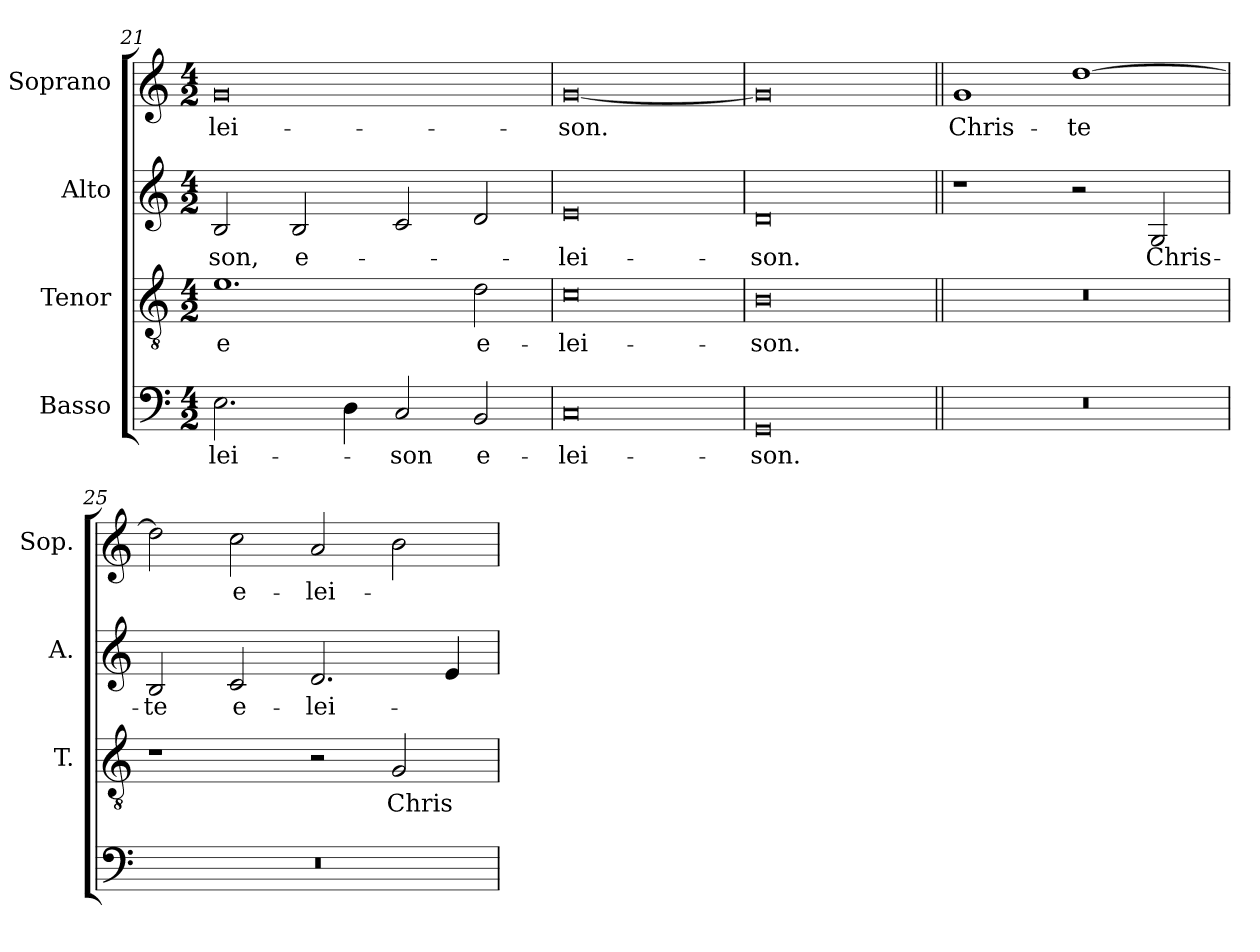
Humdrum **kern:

**kern	**text	**kern	**text	**kern	**text	**kern	**text
*part4	*part4	*part3	*part3	*part2	*part2	*part1	*part1
*staff4	*staff4	*staff3	*staff3	*staff2	*staff2	*staff1	*staff1
*I"Basso	*	*I"Tenor	*	*I"Alto	*	*I"Soprano	*
*	*	*I'T.	*	*I'A.	*	*I'Sop.	*
*clefF4	*	*clefGv2	*	*clefG2	*	*clefG2	*
*	*	*ITrd7c12	*	*	*	*	*
*k[]	*	*k[]	*	*k[]	*	*k[]	*
*C:	*	*C:	*	*C:	*	*C:	*
*M4/2	*	*M4/2	*	*M4/2	*	*M4/2	*
=21	=21	=21	=21	=21	=21	=21	=21
!	!LO:LY:b:color=#000000	!	!	!	!	!	!
!	!	!	!LO:LY:b:color=#000000	!	!	!	!
!	!	!	!	!	!LO:LY:b:color=#000000	!	!
!	!	!	!	!	!	!	!LO:LY:b:color=#000000
2.Ei\	-lei-	1.Ei	-e	2Bi/	-son,	0gi	-lei-
!	!	!	!	!	!LO:LY:b:color=#000000	!	!
.	.	.	.	2Bi/	e-	.	.
4Di\	.	.	.	.	.	.	.
!	!LO:LY:b:color=#000000	!	!	!	!	!	!
2Ci/	-son	.	.	2ci/	.	.	.
!	!LO:LY:b:color=#000000	!	!	!	!	!	!
!	!	!	!LO:LY:b:color=#000000	!	!	!	!
2BBi/	e-	2Di\	e-	2di/	.	.	.
=22	=22	=22	=22	=22	=22	=22	=22
!	!LO:LY:b:color=#000000	!	!	!	!	!	!
!	!	!	!LO:LY:b:color=#000000	!	!	!	!
!	!	!	!	!	!LO:LY:b:color=#000000	!	!
!	!	!	!	!	!	!	!LO:LY:b:color=#000000
0Ci	-lei-	0Ci	-lei-	0ei	-lei-	[0gi	-son.
=23	=23	=23	=23	=23	=23	=23	=23
!	!LO:LY:b:color=#000000	!	!	!	!	!	!
!	!	!	!LO:LY:b:color=#000000	!	!	!	!
!	!	!	!	!	!LO:LY:b:color=#000000	!	!
0GGi	-son.	0BBi	-son.	0di	-son.	0gi]	.
=24||	=24||	=24||	=24||	=24||	=24||	=24||	=24||
!LO:N:vis=1	!	!LO:N:vis=1	!	!	!	!	!
!	!	!	!	!	!	!	!LO:LY:b:color=#000000
0r	.	0r	.	1r	.	1gi	Chris-
!	!	!	!	!	!	!	!LO:LY:b:color=#000000
.	.	.	.	2r	.	[1ddi	-te
!	!	!	!	!	!LO:LY:b:color=#000000	!	!
.	.	.	.	2Gi/	Chris-	.	.
=25	=25	=25	=25	=25	=25	=25	=25
!LO:N:vis=1	!	!	!	!	!	!	!
!	!	!	!	!	!LO:LY:b:color=#000000	!	!
0r	.	1r	.	2Bi/	-te	2ddi\]	.
!	!	!	!	!	!LO:LY:b:color=#000000	!	!
!	!	!	!	!	!	!	!LO:LY:b:color=#000000
.	.	.	.	2ci/	e-	2cci\	e-
!	!	!	!	!	!LO:LY:b:color=#000000	!	!
!	!	!	!	!	!	!	!LO:LY:b:color=#000000
.	.	2r	.	2.di/	-lei-	2ai/	-lei-
!	!	!	!LO:LY:b:color=#000000	!	!	!	!
.	.	2GGi/	Chris-	.	.	2bi\	.
.	.	.	.	4ei/	.	.	.
=	=	=	=	=	=	=	=
*-	*-	*-	*-	*-	*-	*-	*-
